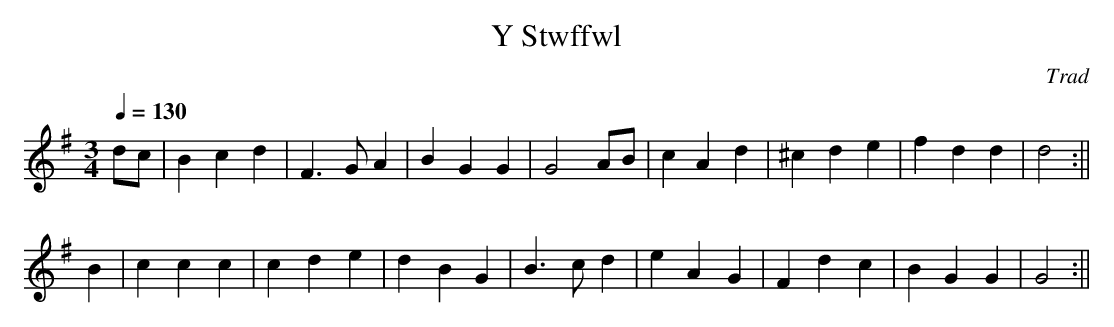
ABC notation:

X:1
T:Y Stwffwl
M:3/4
L:1/4
Q:130
C:Trad
K:G
d/c/|Bcd|F>GA|BGG|G2A/B/|cAd|^cde|fdd|d2:||!
B|ccc|cde|dBG|B>cd|eAG|Fdc|BGG|G2:||
